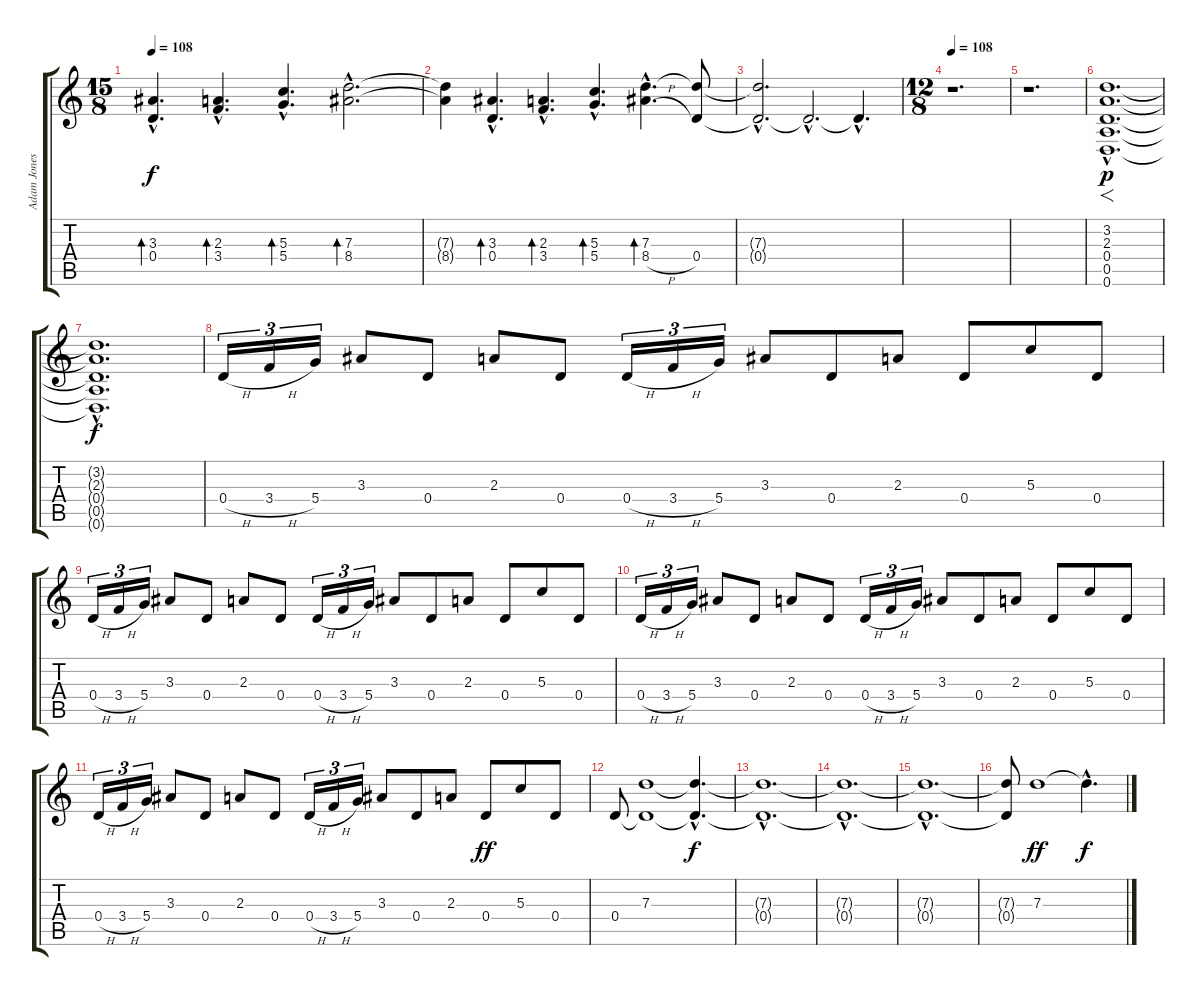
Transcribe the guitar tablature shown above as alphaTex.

\track ("Adam Jones (right)" "Adam Jones") {instrument overdrivenguitar}
\staff {score tabs}
\tuning (E4 B3 G3 D3 A2 D2) {hide}
\ts (15 8)
\tempo 108
\tempo 103
\tempo 108
\clef g2
\ks c
(3.3{hac} 0.4{hac}).4{d bd 30 dy f instrument electricguitarclean} (2.3{hac} 3.4{hac}).4{d bd 30} (5.3{hac} 5.4{hac}).4{d bd 30} (7.3{hac} 8.4{hac}).2{d bd 30} |
(7.3{t} 8.4{t}).4 (3.3{hac} 0.4{hac}).4{d bd 30} (2.3{hac} 3.4{hac}).4{d bd 30} (5.3{hac} 5.4{hac}).4{d bd 30} (7.3{hac} 8.4{h hac}).4{d bd 30} (7.3{t} 0.4).8 |
(7.3{hac t} 0.4{hac t}).2{d} 0.4{hac t}.2{d} 0.4{hac t}.4{d} |
\ts (12 8)
\tempo 108
r.1{d} |
r.1{d} |
(3.2{hac} 2.3{hac} 0.4{hac} 0.5{hac} 0.6{hac}).1{f d dy p instrument overdrivenguitar} |
(3.2{hac t} 2.3{hac t} 0.4{hac t} 0.5{hac t} 0.6{hac t}).1{d dy f} |
0.4{h}.16{tu (3 2) instrument electricguitarmuted} 3.4{h}.16{tu (3 2)} 5.4.16{tu (3 2)} 3.3.8 0.4.8 2.3.8 0.4.8 0.4{h}.16{tu (3 2)} 3.4{h}.16{tu (3 2)} 5.4.16{tu (3 2)} 3.3.8 0.4.8 2.3.8 0.4.8 5.3.8 0.4.8 |
0.4{h}.16{tu (3 2)} 3.4{h}.16{tu (3 2)} 5.4.16{tu (3 2)} 3.3.8 0.4.8 2.3.8 0.4.8 0.4{h}.16{tu (3 2)} 3.4{h}.16{tu (3 2)} 5.4.16{tu (3 2)} 3.3.8 0.4.8 2.3.8 0.4.8 5.3.8 0.4.8 |
0.4{h}.16{tu (3 2)} 3.4{h}.16{tu (3 2)} 5.4.16{tu (3 2)} 3.3.8 0.4.8 2.3.8 0.4.8 0.4{h}.16{tu (3 2)} 3.4{h}.16{tu (3 2)} 5.4.16{tu (3 2)} 3.3.8 0.4.8 2.3.8 0.4.8 5.3.8 0.4.8 |
0.4{h}.16{tu (3 2)} 3.4{h}.16{tu (3 2)} 5.4.16{tu (3 2)} 3.3.8 0.4.8 2.3.8 0.4.8 0.4{h}.16{tu (3 2)} 3.4{h}.16{tu (3 2)} 5.4.16{tu (3 2)} 3.3.8 0.4.8 2.3.8 0.4.8{dy ff instrument overdrivenguitar} 5.3.8 0.4.8 |
0.4.8 (7.3 0.4{t}).1 (7.3{hac t} 0.4{hac t}).4{d dy f} |
(7.3{hac t} 0.4{hac t}).1{d} |
(7.3{hac t} 0.4{hac t}).1{d} |
(7.3{hac t} 0.4{hac t}).1{d} |
(7.3{t} 0.4{t}).8 7.3.1{dy ff} 7.3{hac t}.4{d dy f}
